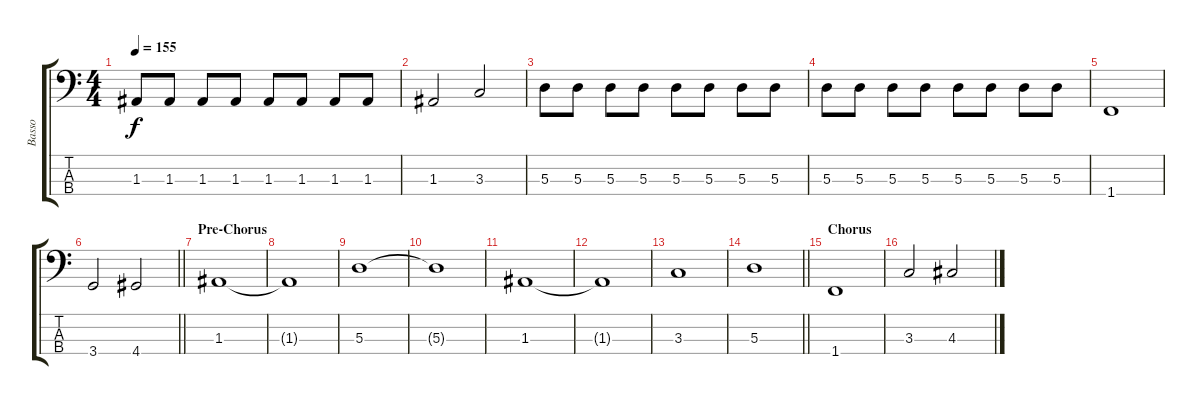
\track ("Basso" "Basso") {instrument electricbassfinger}
\staff {score tabs}
\tuning (G2 D2 A1 E1) {hide}
\ts (4 4)
\tempo 155
\clef f4
\ks c
1.3.8{dy f} 1.3.8 1.3.8 1.3.8 1.3.8 1.3.8 1.3.8 1.3.8 |
1.3.2 3.3.2 |
5.3.8 5.3.8 5.3.8 5.3.8 5.3.8 5.3.8 5.3.8 5.3.8 |
5.3.8 5.3.8 5.3.8 5.3.8 5.3.8 5.3.8 5.3.8 5.3.8 |
1.4.1 |
\barLineRight lightlight
3.4.2 4.4.2 |
\section ("" "Pre-Chorus")
1.3.1 |
1.3{t}.1 |
5.3.1 |
5.3{t}.1 |
1.3.1 |
1.3{t}.1 |
3.3.1 |
\barLineRight lightlight
5.3.1 |
\section ("" "Chorus")
1.4.1 |
3.3.2 4.3.2
